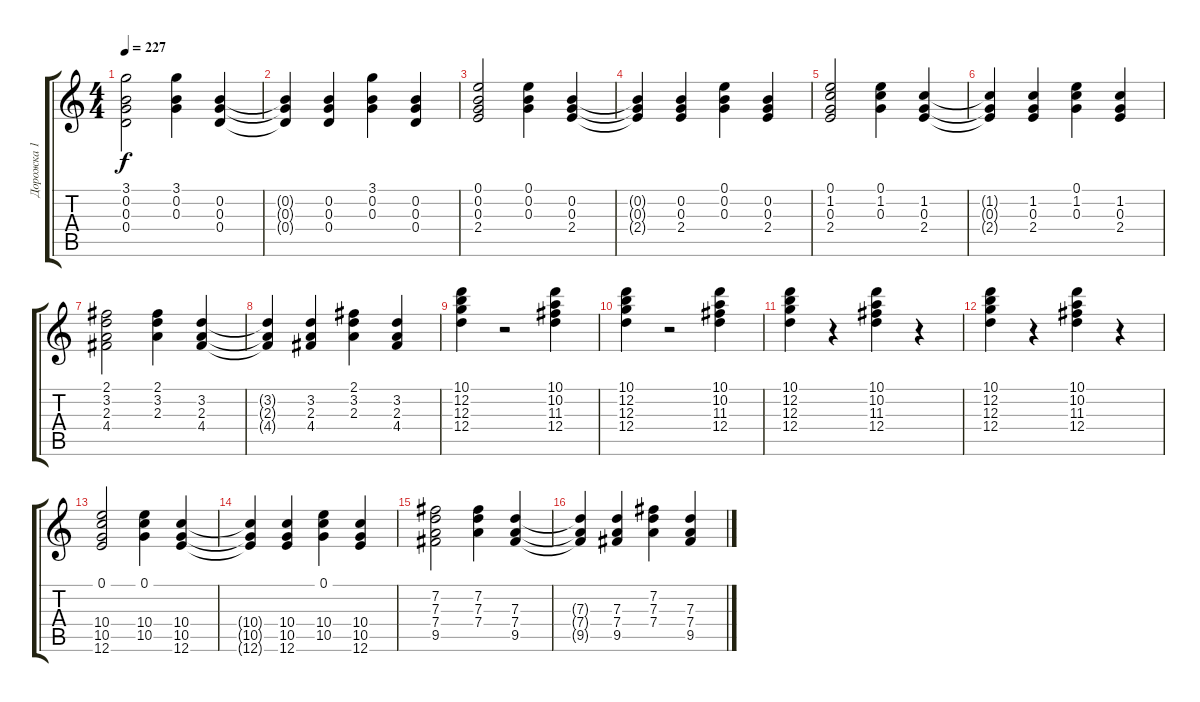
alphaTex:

\track ("Дорожка 1" "Дорожка 1") {instrument acousticguitarsteel}
\staff {score tabs}
\tuning (E4 B3 G3 D3 A2 E2) {hide}
\ts (4 4)
\tempo 227
\clef g2
\ks c
(3.1 0.2 0.3 0.4).2{dy f} (3.1 0.2 0.3).4 (0.2 0.3 0.4).4 |
(0.2{t} 0.3{t} 0.4{t}).4 (0.2 0.3 0.4).4 (3.1 0.2 0.3).4 (0.2 0.3 0.4).4 |
(0.1 0.2 0.3 2.4).2 (0.1 0.2 0.3).4 (0.2 0.3 2.4).4 |
(0.2{t} 0.3{t} 2.4{t}).4 (0.2 0.3 2.4).4 (0.1 0.2 0.3).4 (0.2 0.3 2.4).4 |
(0.1 1.2 0.3 2.4).2 (0.1 1.2 0.3).4 (1.2 0.3 2.4).4 |
(1.2{t} 0.3{t} 2.4{t}).4 (1.2 0.3 2.4).4 (0.1 1.2 0.3).4 (1.2 0.3 2.4).4 |
(2.1 3.2 2.3 4.4).2 (2.1 3.2 2.3).4 (3.2 2.3 4.4).4 |
(3.2{t} 2.3{t} 4.4{t}).4 (3.2 2.3 4.4).4 (2.1 3.2 2.3).4 (3.2 2.3 4.4).4 |
(10.1 12.2 12.3 12.4).4 r.2 (10.1 10.2 11.3 12.4).4 |
(10.1 12.2 12.3 12.4).4 r.2 (10.1 10.2 11.3 12.4).4 |
(10.1 12.2 12.3 12.4).4 r.4 (10.1 10.2 11.3 12.4).4 r.4 |
(10.1 12.2 12.3 12.4).4 r.4 (10.1 10.2 11.3 12.4).4 r.4 |
(0.1 10.4 10.5 12.6).2 (0.1 10.4 10.5).4 (10.4 10.5 12.6).4 |
(10.4{t} 10.5{t} 12.6{t}).4 (10.4 10.5 12.6).4 (0.1 10.4 10.5).4 (10.4 10.5 12.6).4 |
(7.2 7.3 7.4 9.5).2 (7.2 7.3 7.4).4 (7.3 7.4 9.5).4 |
(7.3{t} 7.4{t} 9.5{t}).4 (7.3 7.4 9.5).4 (7.2 7.3 7.4).4 (7.3 7.4 9.5).4
